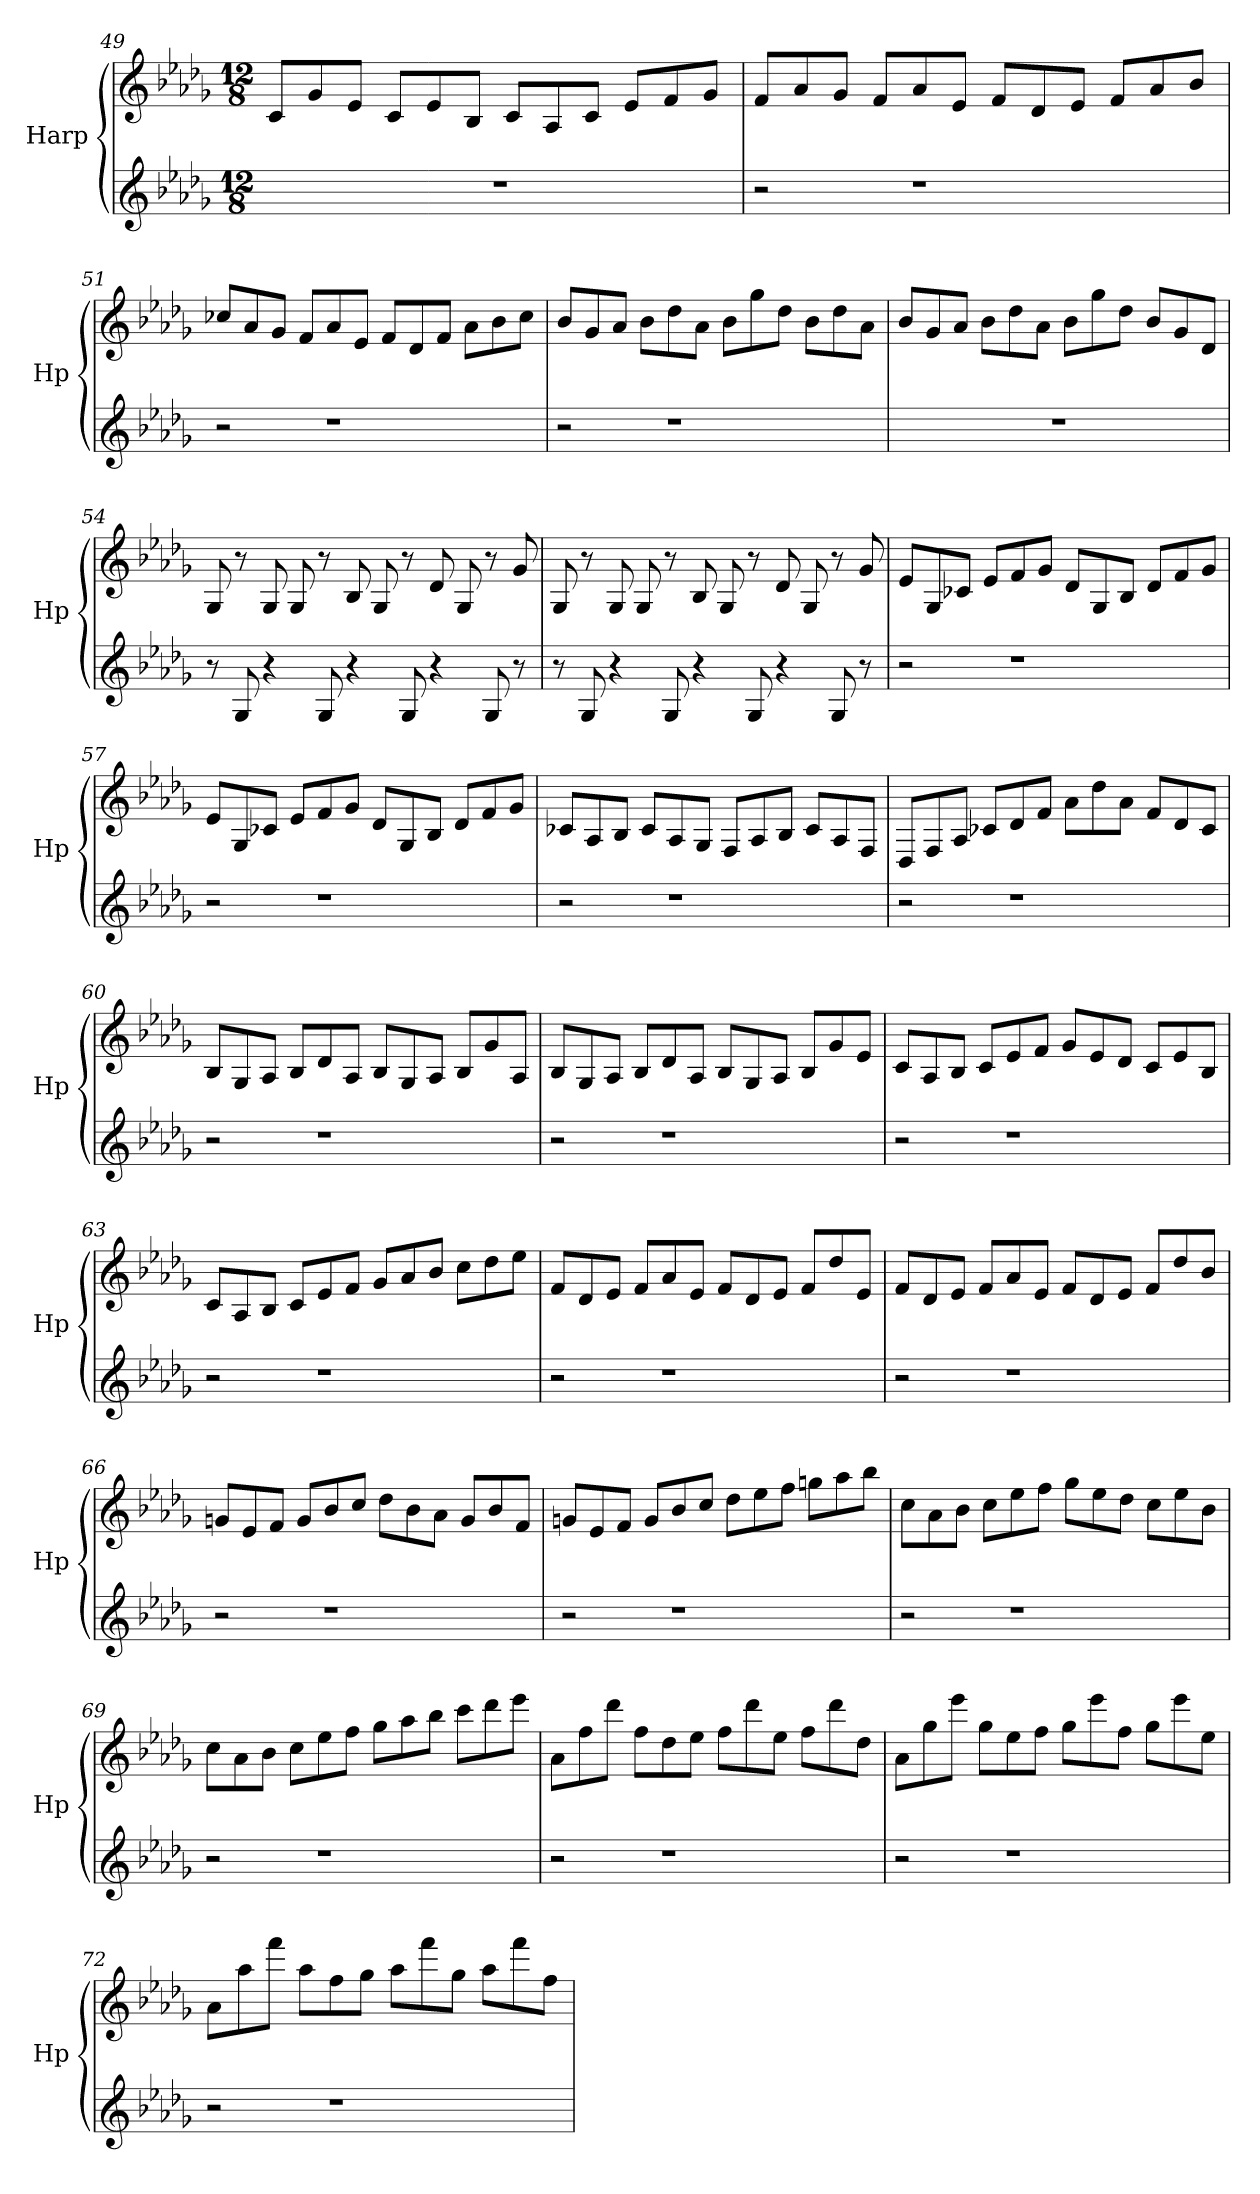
**kern	**kern
*part1	*part1
*staff2	*staff1
*I"Harp	*
*I'Hp	*
*clefG2	*clefG2
*k[b-e-a-d-g-]	*k[b-e-a-d-g-]
*M12/8	*M12/8
=49	=49
1.r	8c/L
.	8g-/
.	8e-/J
.	8c/L
.	8e-/
.	8B-/J
.	8c/L
.	8A-/
.	8c/J
.	8e-/L
.	8f/
.	8g-/J
!!LO:PB:g=z
=50	=50
2r	8f/L
.	8a-/
.	8g-/J
.	8f/L
1r	8a-/
.	8e-/J
.	8f/L
.	8d-/
.	8e-/J
.	8f/L
.	8a-/
.	8b-/J
=51	=51
2r	8cc-X/L
.	8a-/
.	8g-/J
.	8f/L
1r	8a-/
.	8e-/J
.	8f/L
.	8d-/
.	8f/J
.	8a-\L
.	8b-\
.	8cc-\J
=52	=52
2r	8b-/L
.	8g-/
.	8a-/J
.	8b-\L
1r	8dd-\
.	8a-\J
.	8b-\L
.	8gg-\
.	8dd-\J
.	8b-\L
.	8dd-\
.	8a-\J
!!LO:LB:g=z
=53	=53
1.r	8b-/L
.	8g-/
.	8a-/J
.	8b-\L
.	8dd-\
.	8a-\J
.	8b-\L
.	8gg-\
.	8dd-\J
.	8b-/L
.	8g-/
.	8d-/J
=54	=54
8r	8G-/
8G-/	8r
4r	8G-/
.	8G-/
8G-/	8r
4r	8B-/
.	8G-/
8G-/	8r
4r	8d-/
.	8G-/
8G-/	8r
8r	8g-/
!!LO:LB:g=z
=55	=55
8r	8G-/
8G-/	8r
4r	8G-/
.	8G-/
8G-/	8r
4r	8B-/
.	8G-/
8G-/	8r
4r	8d-/
.	8G-/
8G-/	8r
8r	8g-/
=56	=56
2r	8e-/L
.	8G-/
.	8c-X/J
.	8e-/L
1r	8f/
.	8g-/J
.	8d-/L
.	8G-/
.	8B-/J
.	8d-/L
.	8f/
.	8g-/J
!!LO:LB:g=z
=57	=57
2r	8e-/L
.	8G-/
.	8c-X/J
.	8e-/L
1r	8f/
.	8g-/J
.	8d-/L
.	8G-/
.	8B-/J
.	8d-/L
.	8f/
.	8g-/J
=58	=58
2r	8c-X/L
.	8A-/
.	8B-/J
.	8c-/L
1r	8A-/
.	8G-/J
.	8F/L
.	8A-/
.	8B-/J
.	8c-/L
.	8A-/
.	8F/J
!!LO:LB:g=z
=59	=59
2r	8D-/L
.	8F/
.	8A-/J
.	8c-X/L
1r	8d-/
.	8f/J
.	8a-\L
.	8dd-\
.	8a-\J
.	8f/L
.	8d-/
.	8c-/J
=60	=60
2r	8B-/L
.	8G-/
.	8A-/J
.	8B-/L
1r	8d-/
.	8A-/J
.	8B-/L
.	8G-/
.	8A-/J
.	8B-/L
.	8g-/
.	8A-/J
!!LO:LB:g=z
=61	=61
2r	8B-/L
.	8G-/
.	8A-/J
.	8B-/L
1r	8d-/
.	8A-/J
.	8B-/L
.	8G-/
.	8A-/J
.	8B-/L
.	8g-/
.	8e-/J
=62	=62
2r	8c/L
.	8A-/
.	8B-/J
.	8c/L
1r	8e-/
.	8f/J
.	8g-/L
.	8e-/
.	8d-/J
.	8c/L
.	8e-/
.	8B-/J
!!LO:PB:g=z
=63	=63
2r	8c/L
.	8A-/
.	8B-/J
.	8c/L
1r	8e-/
.	8f/J
.	8g-/L
.	8a-/
.	8b-/J
.	8cc\L
.	8dd-\
.	8ee-\J
=64	=64
2r	8f/L
.	8d-/
.	8e-/J
.	8f/L
1r	8a-/
.	8e-/J
.	8f/L
.	8d-/
.	8e-/J
.	8f/L
.	8dd-/
.	8e-/J
=65	=65
2r	8f/L
.	8d-/
.	8e-/J
.	8f/L
1r	8a-/
.	8e-/J
.	8f/L
.	8d-/
.	8e-/J
.	8f/L
.	8dd-/
.	8b-/J
!!LO:LB:g=z
=66	=66
2r	8gn/L
.	8e-/
.	8f/J
.	8g/L
1r	8b-/
.	8cc/J
.	8dd-\L
.	8b-\
.	8a-\J
.	8g/L
.	8b-/
.	8f/J
=67	=67
2r	8gn/L
.	8e-/
.	8f/J
.	8g/L
1r	8b-/
.	8cc/J
.	8dd-\L
.	8ee-\
.	8ff\J
.	8ggn\L
.	8aa-\
.	8bb-\J
=68	=68
2r	8cc\L
.	8a-\
.	8b-\J
.	8cc\L
1r	8ee-\
.	8ff\J
.	8gg-\L
.	8ee-\
.	8dd-\J
.	8cc\L
.	8ee-\
.	8b-\J
!!LO:LB:g=z
=69	=69
2r	8cc\L
.	8a-\
.	8b-\J
.	8cc\L
1r	8ee-\
.	8ff\J
.	8gg-\L
.	8aa-\
.	8bb-\J
.	8ccc\L
.	8ddd-\
.	8eee-\J
=70	=70
2r	8a-\L
.	8ff\
.	8ddd-\J
.	8ff\L
1r	8dd-\
.	8ee-\J
.	8ff\L
.	8ddd-\
.	8ee-\J
.	8ff\L
.	8ddd-\
.	8dd-\J
=71	=71
2r	8a-\L
.	8gg-\
.	8eee-\J
.	8gg-\L
1r	8ee-\
.	8ff\J
.	8gg-\L
.	8eee-\
.	8ff\J
.	8gg-\L
.	8eee-\
.	8ee-\J
!!LO:LB:g=z
=72	=72
2r	8a-\L
.	8aa-\
.	8fff\J
.	8aa-\L
1r	8ff\
.	8gg-\J
.	8aa-\L
.	8fff\
.	8gg-\J
.	8aa-\L
.	8fff\
.	8ff\J
=	=
*-	*-
